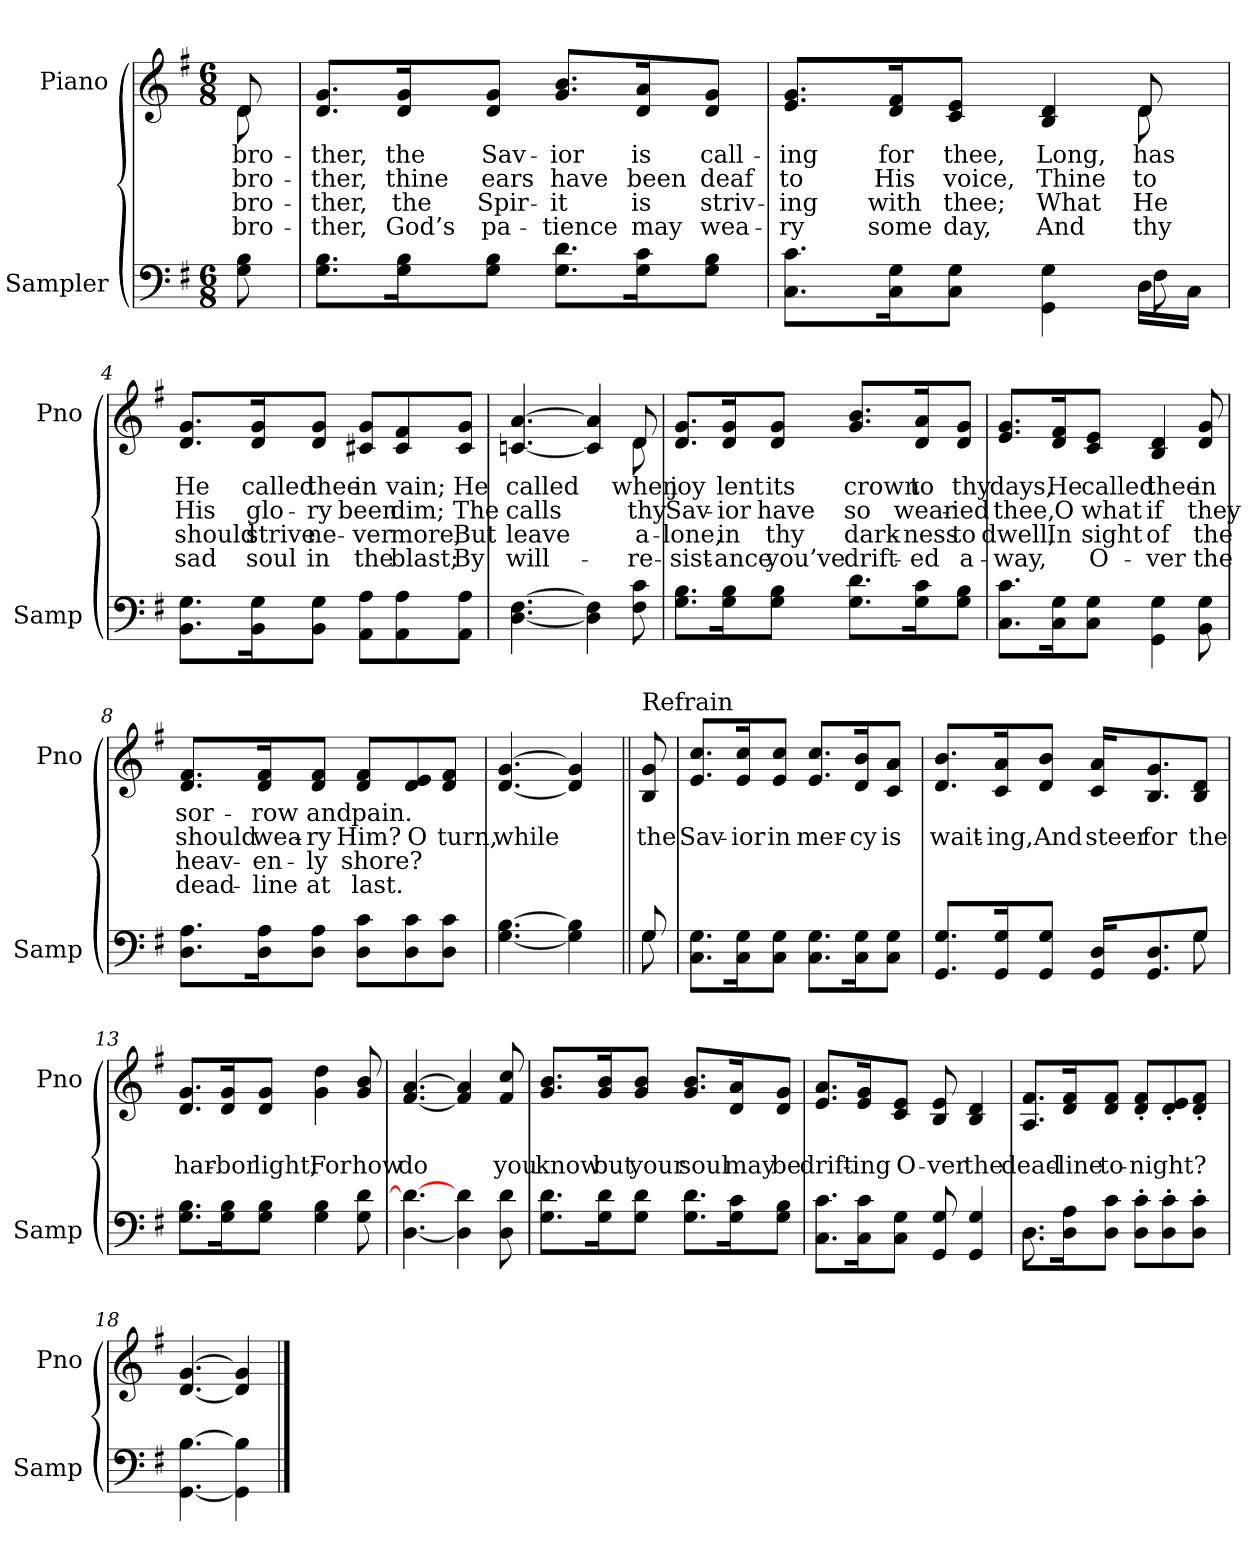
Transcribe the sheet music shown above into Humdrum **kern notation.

**kern	**kern	**text	**text	**text	**text
*part2	*part1	*part1	*part1	*part1	*part1
*staff2	*staff1	*staff1	*staff1	*staff1	*staff1
*I"Sampler	*I"Piano	*	*	*	*
*I'Samp	*I'Pno	*	*	*	*
*clefF4	*clefG2	*	*	*	*
*k[f#]	*k[f#]	*	*	*	*
*G:	*G:	*	*	*	*
*M6/8	*M6/8	*	*	*	*
=1	=1	=1	=1	=1	=1
*	*^	*	*	*	*
8G 8B	8d/	8d	bro-	bro-	bro-	bro-
*	*v	*v	*	*	*	*
=2	=2	=2	=2	=2	=2
8.G\ 8.B\L	8.d/ 8.g/L	-ther,	-ther,	-ther,	-ther,
16G\ 16B\K	16d/ 16g/K	the	thine	the	God’s
8G\ 8B\J	8d/ 8g/J	Sav-	ears	Spir-	pa-
8.G\ 8.d\L	8.g/ 8.b/L	-ior	have	-it	-tience
16G\ 16c\K	16d/ 16a/K	is	been	is	may
8G\ 8B\J	8d/ 8g/J	call-	deaf	striv-	wea-
=3	=3	=3	=3	=3	=3
*^	*^	*	*	*	*
8.C\ 8.c\L	8ryy	8.e/ 8.g/L	8ryy	-ing	to	-ing	-ry
*v	*v	*	*	*	*	*	*
*	*v	*v	*	*	*	*
16C\ 16G\K	16d/ 16f#/K	for	His	with	some
8C\ 8G\J	8c/ 8e/J	thee,	voice,	thee;	day,
4GG\ 4G\	4B 4d	Long,	Thine	What	And
*^	*^	*	*	*	*
16D\LL	8F#	8d/	8d	has	to	He	thy
16C\JJ	.	.	.	.	.	.	.
*v	*v	*	*	*	*	*	*
*	*v	*v	*	*	*	*
=4	=4	=4	=4	=4	=4
8.BB\ 8.G\L	8.d/ 8.g/L	He	His	should	sad
16BB\ 16G\K	16d/ 16g/K	called	glo-	strive	soul
8BB\ 8G\J	8d/ 8g/J	thee	-ry	ne-	in
8AA\ 8A\L	8c#X/ 8g/L	in	been	-ver	the
8AA\ 8A\	8c#/ 8f#/	vain;	dim;	more,	blast;
8AA\ 8A\J	8c#/ 8g/J	He	The	But	By
=5	=5	=5	=5	=5	=5
*	*^	*	*	*	*
[4.D [4.F#	[4.cn [4.a	8ryy	called	calls	leave	will-
*	*v	*v	*	*	*	*
4D] 4F#]	4c] 4a]	.	.	.	.
*	*^	*	*	*	*
8F# 8c	8d/	8d	when	thy	a-	re-
*	*v	*v	*	*	*	*
=6	=6	=6	=6	=6	=6
8.G\ 8.B\L	8.d/ 8.g/L	joy	Sav-	-lone,	-sist-
16G\ 16B\K	16d/ 16g/K	lent	-ior	in	-ance
8G\ 8B\J	8d/ 8g/J	its	have	thy	you’ve
8.G\ 8.d\L	8.g/ 8.b/L	crown	so	dark-	drift-
16G\ 16c\K	16d/ 16a/K	to	wear-	-ness	-ed
8G\ 8B\J	8d/ 8g/J	thy	-ied	to	a-
=7	=7	=7	=7	=7	=7
8.C\ 8.c\L	8.e/ 8.g/L	days,	thee,	dwell,	-way,
16C\ 16G\K	16d/ 16f#/K	He	O	In	.
8C\ 8G\J	8c/ 8e/J	called	what	sight	O-
4GG\ 4G\	4B 4d	thee	if	of	-ver
8BB 8G	8d 8g	in	they	the	the
=8	=8	=8	=8	=8	=8
8.D\ 8.A\L	8.d/ 8.f#/L	sor-	should	heav-	dead-
16D\ 16A\K	16d/ 16f#/K	-row	wea-	-en-	-line
8D\ 8A\J	8d/ 8f#/J	and	-ry	-ly	at
8D\ 8c\L	8d/ 8f#/L	pain.	Him?	shore?	last.
8D\ 8c\	8d/ 8e/	.	O	.	.
8D\ 8c\J	8d/ 8f#/J	.	turn,	.	.
=9	=9	=9	=9	=9	=9
[4.G [4.B	[4.d [4.g	.	while	.	.
4G] 4B]	4d] 4g]	.	.	.	.
=10||	=10||	=10||	=10||	=10||	=10||
*^	*	*	*	*	*
!	!	!LO:TX:t=Refrain	!	!	!	!
8G/	8G	8B 8g	.	the	.	.
*v	*v	*	*	*	*	*
=11	=11	=11	=11	=11	=11
8.C\ 8.G\L	8.e/ 8.cc/L	.	Sav-	.	.
16C\ 16G\K	16e/ 16cc/K	.	-ior	.	.
8C\ 8G\J	8e/ 8cc/J	.	in	.	.
8.C\ 8.G\L	8.e/ 8.cc/L	.	mer-	.	.
16C\ 16G\K	16d/ 16b/K	.	-cy	.	.
8C\ 8G\J	8c/ 8a/J	.	is	.	.
=12	=12	=12	=12	=12	=12
*^	*	*	*	*	*
8.GG/ 8.G/L	8ryy	8.d/ 8.b/L	.	wait-	.	.
*v	*v	*	*	*	*	*
16GG/ 16G/K	16c/ 16a/K	.	-ing,	.	.
8GG/ 8G/J	8d/ 8b/J	.	And	.	.
16GG/ 16D/KL	16c/ 16a/KL	.	steer	.	.
8.GG/ 8.D/	8.B/ 8.g/	.	for	.	.
*^	*	*	*	*	*
8G/J	8G	8B/ 8d/J	.	the	.	.
*v	*v	*	*	*	*	*
=13	=13	=13	=13	=13	=13
8.G\ 8.B\L	8.d/ 8.g/L	.	har-	.	.
16G\ 16B\K	16d/ 16g/K	.	-bor	.	.
8G\ 8B\J	8d/ 8g/J	.	light;	.	.
4G 4B	4g 4dd	.	For	.	.
8G 8d	8g 8b	.	how	.	.
=14	=14	=14	=14	=14	=14
[4.D 4.d_	[4.f# [4.a	.	do	.	.
4D] 4d	4f#] 4a]	.	.	.	.
8D 8d	8f# 8cc	.	you	.	.
=15	=15	=15	=15	=15	=15
8.G\ 8.d\L	8.g/ 8.b/L	.	know	.	.
16G\ 16d\K	16g/ 16b/K	.	but	.	.
8G\ 8d\J	8g/ 8b/J	.	your	.	.
8.G\ 8.d\L	8.g/ 8.b/L	.	soul	.	.
16G\ 16c\K	16d/ 16a/K	.	may	.	.
8G\ 8B\J	8d/ 8g/J	.	be	.	.
=16	=16	=16	=16	=16	=16
8.C\ 8.c\L	8.e/ 8.a/L	.	drift-	.	.
16C\ 16c\K	16e/ 16g/K	.	-ing	.	.
8C\ 8G\J	8c/ 8e/J	.	O-	.	.
8GG 8G	8B 8e	.	-ver	.	.
4GG 4G	4B 4d	.	the	.	.
=17	=17	=17	=17	=17	=17
*^	*	*	*	*	*
8.D\L	8.D	8.A/ 8.f#/L	.	dead-	.	.
16D\ 16A\K	2ryy	16d/ 16f#/K	.	-line	.	.
8D\ 8c\J	.	8d/ 8f#/J	.	to-	.	.
8D'\ 8c'\L	.	8d'/ 8f#'/L	.	-night?	.	.
8D'\ 8c'\	.	8d'/ 8e'/	.	.	.	.
8D'\ 8c'\J	.	8d'/ 8f#'/J	.	.	.	.
.	16ryy	.	.	.	.	.
*v	*v	*	*	*	*	*
=18	=18	=18	=18	=18	=18
[4.GG [4.B	[4.d [4.g	.	.	.	.
4GG] 4B]	4d] 4g]	.	.	.	.
==	==	==	==	==	==
*-	*-	*-	*-	*-	*-
